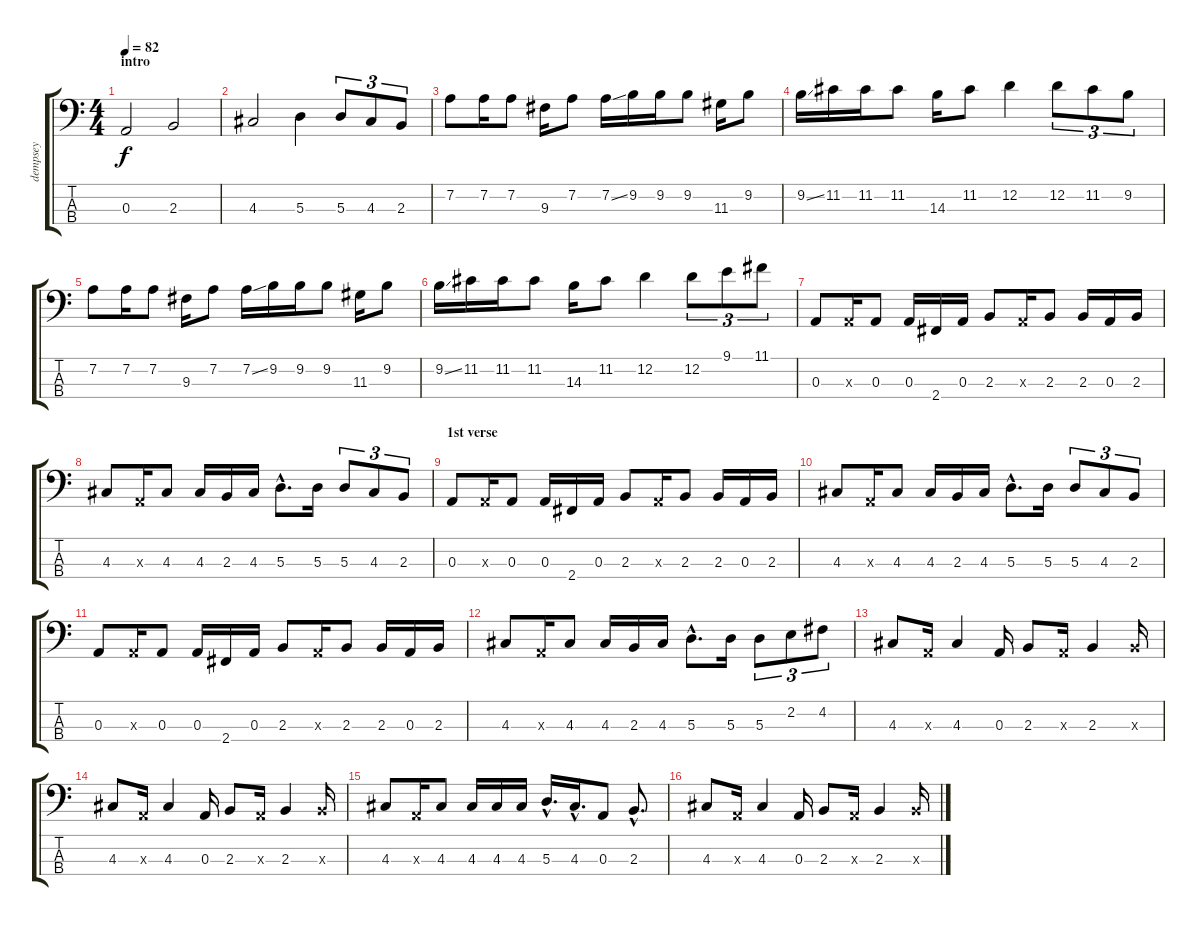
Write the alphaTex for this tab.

\track ("dempsey" "dempsey") {instrument electricbassfinger}
\staff {score tabs}
\tuning (G2 D2 A1 E1) {hide}
\ts (4 4)
\section ("" "intro")
\tempo 82
\clef f4
\ks c
0.3.2{dy f instrument electricbassfinger} 2.3.2 |
4.3.2 5.3.4 5.3.8{tu (3 2)} 4.3.8{tu (3 2)} 2.3.8{tu (3 2)} |
7.2.8 7.2.16 7.2.8 9.3.16 7.2.8 7.2{ss}.16 9.2.16 9.2.16 9.2.8 11.3.16 9.2.8 |
9.2{ss}.16 11.2.16 11.2.16 11.2.8 14.3.16 11.2.8 12.2.4 12.2.8{tu (3 2)} 11.2.8{tu (3 2)} 9.2.8{tu (3 2)} |
7.2.8 7.2.16 7.2.8 9.3.16 7.2.8 7.2{ss}.16 9.2.16 9.2.16 9.2.8 11.3.16 9.2.8 |
9.2{ss}.16 11.2.16 11.2.16 11.2.8 14.3.16 11.2.8 12.2.4 12.2.8{tu (3 2)} 9.1.8{tu (3 2)} 11.1.8{tu (3 2)} |
0.3.8 0.3{x}.16 0.3.8 0.3.16 2.4.16 0.3.16 2.3.8 0.3{x}.16 2.3.8 2.3.16 0.3.16 2.3.16 |
4.3.8 0.3{x}.16 4.3.8 4.3.16 2.3.16 4.3.16 5.3{hac}.8{d} 5.3.16 5.3.8{tu (3 2)} 4.3.8{tu (3 2)} 2.3.8{tu (3 2)} |
\section ("" "1st verse")
0.3.8 0.3{x}.16 0.3.8 0.3.16 2.4.16 0.3.16 2.3.8 0.3{x}.16 2.3.8 2.3.16 0.3.16 2.3.16 |
4.3.8 0.3{x}.16 4.3.8 4.3.16 2.3.16 4.3.16 5.3{hac}.8{d} 5.3.16 5.3.8{tu (3 2)} 4.3.8{tu (3 2)} 2.3.8{tu (3 2)} |
0.3.8 0.3{x}.16 0.3.8 0.3.16 2.4.16 0.3.16 2.3.8 0.3{x}.16 2.3.8 2.3.16 0.3.16 2.3.16 |
4.3.8 0.3{x}.16 4.3.8 4.3.16 2.3.16 4.3.16 5.3{hac}.8{d} 5.3.16 5.3.8{tu (3 2)} 2.2.8{tu (3 2)} 4.2.8{tu (3 2)} |
4.3.8 0.3{x}.16 4.3.4 0.3.16 2.3.8 0.3{x}.16 2.3.4 2.3{x}.16 |
4.3.8 0.3{x}.16 4.3.4 0.3.16 2.3.8 0.3{x}.16 2.3.4 2.3{x}.16 |
4.3.8 0.3{x}.16 4.3.8 4.3.16 4.3.16 4.3.16 5.3{hac}.16{d} 4.3{hac}.16{d} 0.3.8 2.3{hac}.8{d} |
4.3.8 0.3{x}.16 4.3.4 0.3.16 2.3.8 0.3{x}.16 2.3.4 2.3{x}.16
